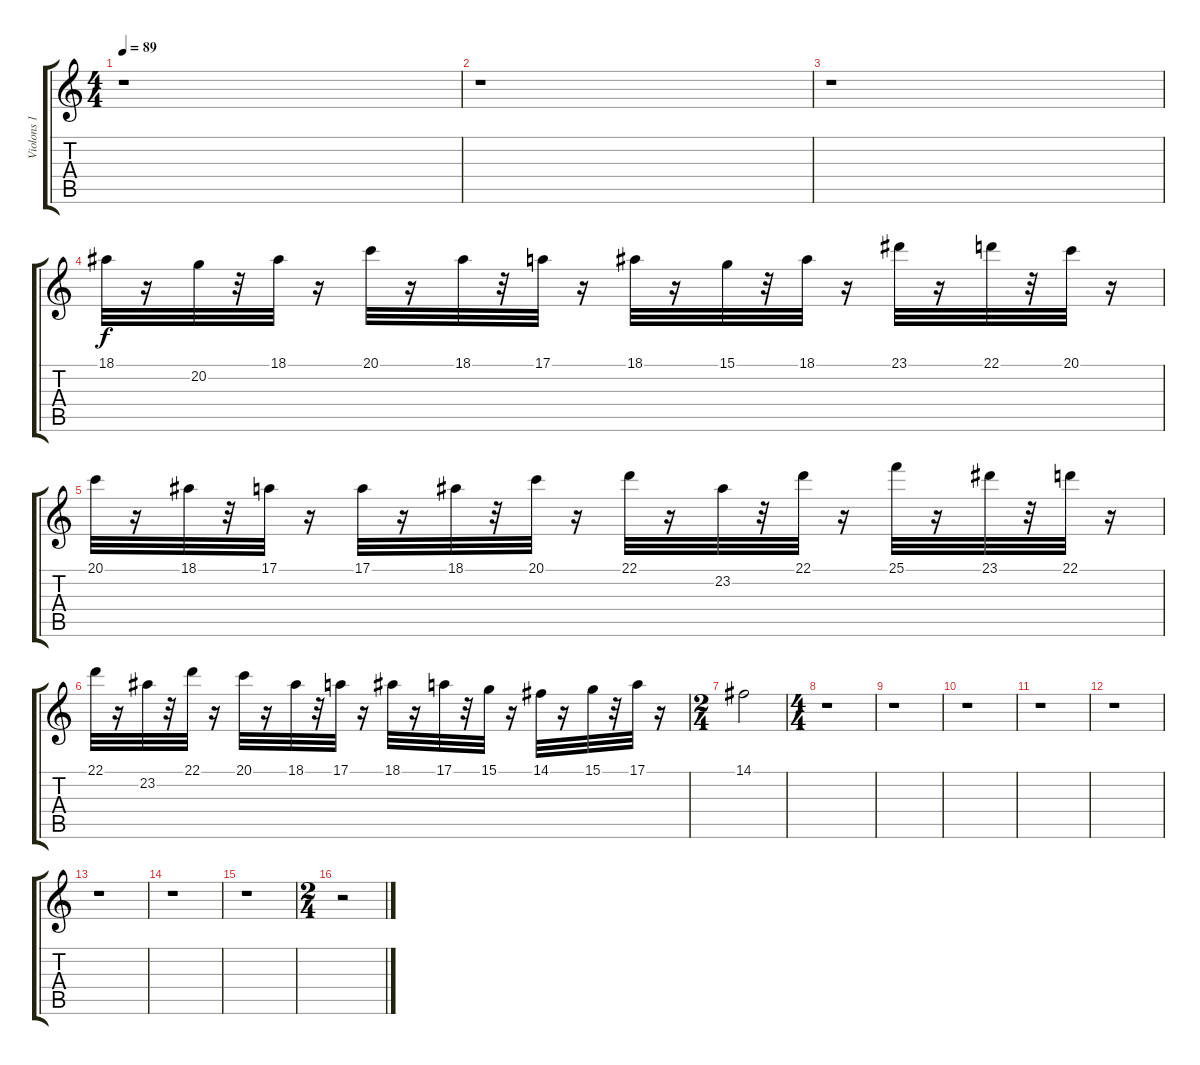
\track ("Violons 1 " "Violons 1 ") {instrument tremolostrings}
\staff {score tabs}
\tuning (E4 B3 G3 D3 A2 E2) {hide}
\ts (4 4)
\tempo 89
\clef g2
\ks c
r.1{dy f instrument tremolostrings} |
r.1 |
r.1 |
18.1.32 r.16 20.2.32 r.32 18.1.32 r.16 20.1.32 r.16 18.1.32 r.32 17.1.32 r.16 18.1.32 r.16 15.1.32 r.32 18.1.32 r.16 23.1.32 r.16 22.1.32 r.32 20.1.32 r.16 |
20.1.32 r.16 18.1.32 r.32 17.1.32 r.16 17.1.32 r.16 18.1.32 r.32 20.1.32 r.16 22.1.32 r.16 23.2.32 r.32 22.1.32 r.16 25.1.32 r.16 23.1.32 r.32 22.1.32 r.16 |
22.1.32 r.16 23.2.32 r.32 22.1.32 r.16 20.1.32 r.16 18.1.32 r.32 17.1.32 r.16 18.1.32 r.16 17.1.32 r.32 15.1.32 r.16 14.1.32 r.16 15.1.32 r.32 17.1.32 r.16 |
\ts (2 4)
14.1.2 |
\ts (4 4)
r.1 |
r.1 |
r.1 |
r.1 |
r.1 |
r.1 |
r.1 |
r.1 |
\ts (2 4)
r.2
